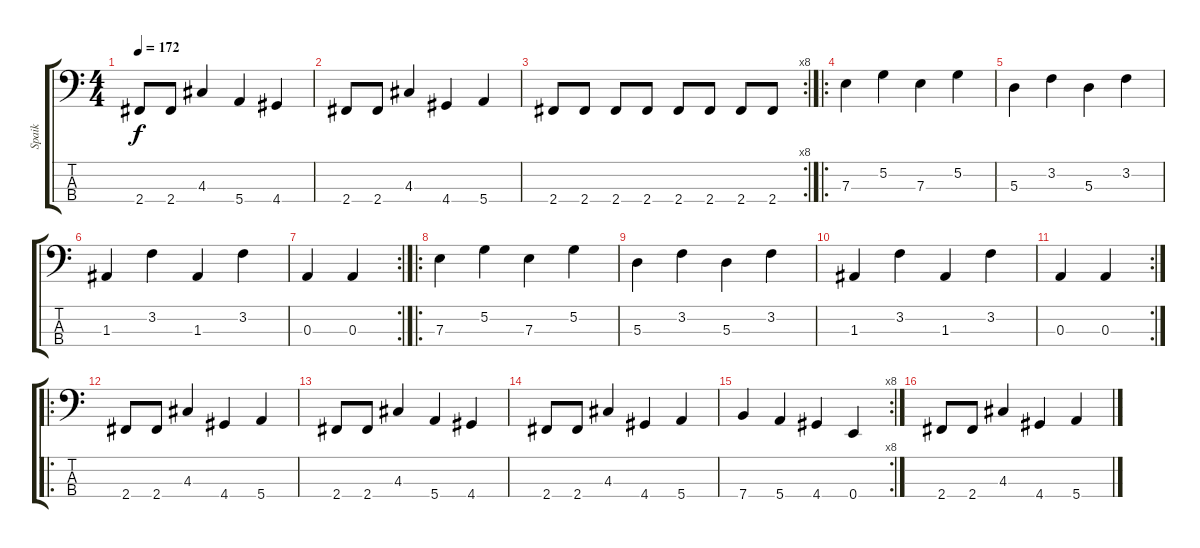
\track ("Spaik" "Spaik") {instrument electricbassfinger}
\staff {score tabs}
\tuning (G2 D2 A1 E1) {hide}
\ts (4 4)
\tempo 172
\clef f4
\ks c
2.4.8{dy f} 2.4.8 4.3.4 5.4.4 4.4.4 |
2.4.8 2.4.8 4.3.4 4.4.4 5.4.4 |
\rc 8
2.4.8 2.4.8 2.4.8 2.4.8 2.4.8 2.4.8 2.4.8 2.4.8 |
\ro
7.3.4 5.2.4 7.3.4 5.2.4 |
5.3.4 3.2.4 5.3.4 3.2.4 |
1.3.4 3.2.4 1.3.4 3.2.4 |
\rc 2
0.3.4 0.3.4 |
\ro
7.3.4 5.2.4 7.3.4 5.2.4 |
5.3.4 3.2.4 5.3.4 3.2.4 |
1.3.4 3.2.4 1.3.4 3.2.4 |
\rc 2
0.3.4 0.3.4 |
\ro
2.4.8 2.4.8 4.3.4 4.4.4 5.4.4 |
2.4.8 2.4.8 4.3.4 5.4.4 4.4.4 |
2.4.8 2.4.8 4.3.4 4.4.4 5.4.4 |
\rc 8
7.4.4 5.4.4 4.4.4 0.4.4 |
2.4.8 2.4.8 4.3.4 4.4.4 5.4.4
